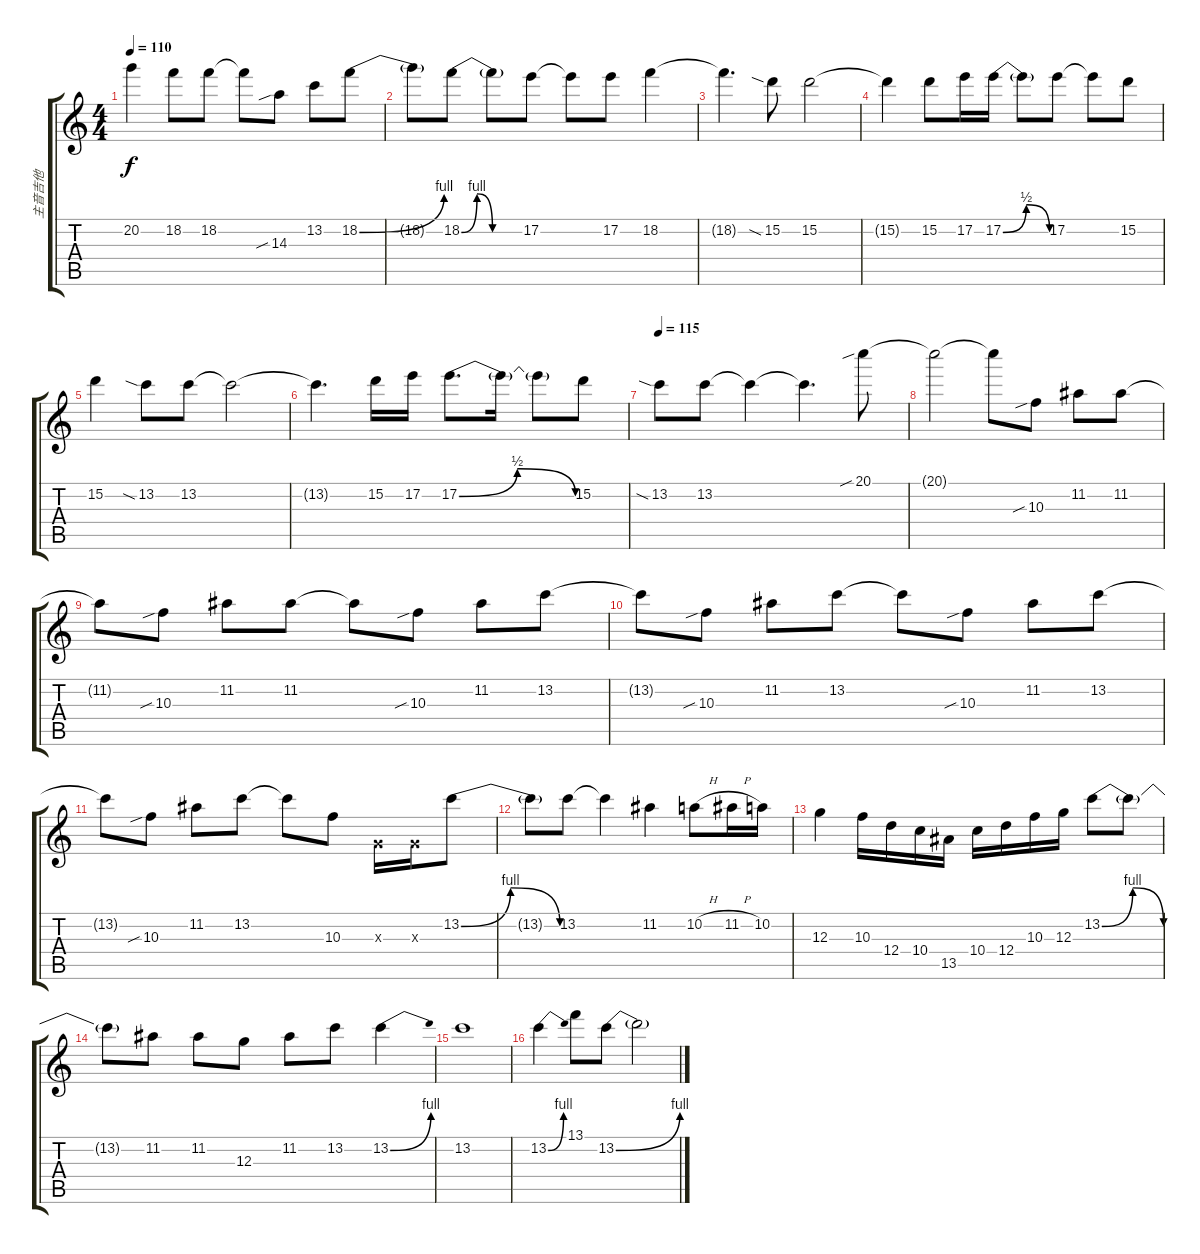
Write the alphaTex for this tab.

\track ("主音吉他" "主音吉他") {instrument distortionguitar}
\staff {score tabs}
\tuning (E4 B3 G3 D3 A2 E2) {hide}
\ts (4 4)
\tempo 110
\clef g2
\ks c
20.2.4{dy f} 18.2.8 18.2.8 18.2{t}.8 14.3{sib}.8 13.2.8 18.2{be (bend 0 0 60 4)}.8 |
18.2{t}.8 18.2{be (custom 0 0 15 4 30 0 60 0)}.8 18.2{t}.8 17.2.8 17.2{t}.8 17.2.8 18.2.4 |
18.2{t}.4{d} 15.2{sia}.8 15.2.2 |
15.2{t}.4 15.2.8 17.2.16 17.2{be (bendrelease 0 0 15 2 15 2 60 0)}.16 17.2{t}.8 17.2.8 17.2{t}.8 15.2.8 |
15.2.4 13.2{sia}.8 13.2.8 13.2{t}.2 |
13.2{t}.4{d} 15.2.16 17.2.16 17.2{be (bendrelease 0 0 15 2 15 2 60 0)}.8{d} 17.2{t}.16 17.2{t}.8 15.2.8 |
\tempo 115
13.2{sia}.8 13.2.8 13.2{t}.4 13.2{t}.4{d} 20.1{sib}.8 |
20.1{t}.2 20.1{t}.8 10.3{sib}.8 11.2.8 11.2.8 |
11.2{t}.8 10.3{sib}.8 11.2.8 11.2.8 11.2{t}.8 10.3{sib}.8 11.2.8 13.2.8 |
13.2{t}.8 10.3{sib}.8 11.2.8 13.2.8 13.2{t}.8 10.3{sib}.8 11.2.8 13.2.8 |
13.2{t}.8 10.3{sib}.8 11.2.8 13.2.8 13.2{t}.8 10.3.8 0.3{x}.16 0.3{x}.16 13.2{be (bendrelease 0 0 15 4 15 4 60 0)}.8 |
13.2{t}.8 13.2.8 13.2{t}.4 11.2.4 10.2{h}.8 11.2{h}.16 10.2.16 |
12.3.4 10.3.16 12.4.16 10.4.16 13.5.16 10.4.16 12.4.16 10.3.16 12.3.16 13.2{be (bendrelease 0 0 15 4 15 4 60 0)}.8 13.2{t}.8 |
13.2{t}.8 11.2.8 11.2.8 12.3.8 11.2.8 13.2.8 13.2{be (bend 0 0 60 4)}.4 |
13.2.1 |
13.2{be (bend 0 0 60 4)}.4 13.1.8 13.2{be (bend 0 0 60 4)}.8 13.2{t}.2
